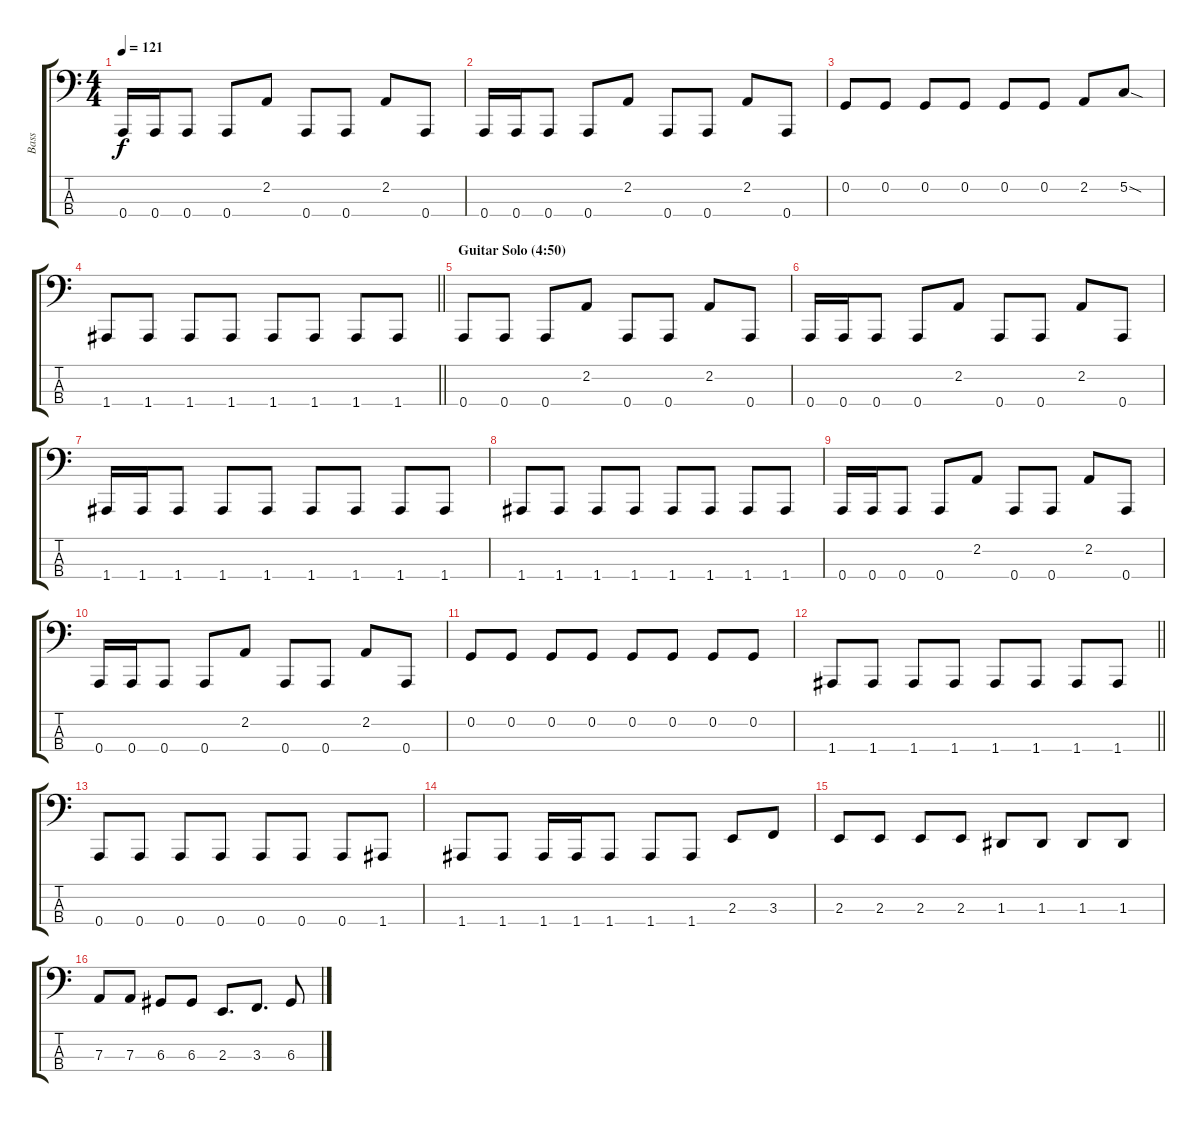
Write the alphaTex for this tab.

\track ("Bass" "Bass") {instrument slapbass1}
\staff {score tabs}
\tuning (C2 G1 D1 A0) {hide}
\ts (4 4)
\tempo 121
\clef f4
\ks c
0.4.16{dy f} 0.4.16 0.4.8 0.4.8 2.2.8 0.4.8 0.4.8 2.2.8 0.4.8 |
0.4.16 0.4.16 0.4.8 0.4.8 2.2.8 0.4.8 0.4.8 2.2.8 0.4.8 |
0.2.8 0.2.8 0.2.8 0.2.8 0.2.8 0.2.8 2.2.8 5.2{sod}.8 |
\barLineRight lightlight
1.4.8 1.4.8 1.4.8 1.4.8 1.4.8 1.4.8 1.4.8 1.4.8 |
\section ("" "Guitar Solo (4:50)")
0.4.8 0.4.8 0.4.8 2.2.8 0.4.8 0.4.8 2.2.8 0.4.8 |
0.4.16 0.4.16 0.4.8 0.4.8 2.2.8 0.4.8 0.4.8 2.2.8 0.4.8 |
1.4.16 1.4.16 1.4.8 1.4.8 1.4.8 1.4.8 1.4.8 1.4.8 1.4.8 |
1.4.8 1.4.8 1.4.8 1.4.8 1.4.8 1.4.8 1.4.8 1.4.8 |
0.4.16 0.4.16 0.4.8 0.4.8 2.2.8 0.4.8 0.4.8 2.2.8 0.4.8 |
0.4.16 0.4.16 0.4.8 0.4.8 2.2.8 0.4.8 0.4.8 2.2.8 0.4.8 |
0.2.8 0.2.8 0.2.8 0.2.8 0.2.8 0.2.8 0.2.8 0.2.8 |
\barLineRight lightlight
1.4.8 1.4.8 1.4.8 1.4.8 1.4.8 1.4.8 1.4.8 1.4.8 |
0.4.8 0.4.8 0.4.8 0.4.8 0.4.8 0.4.8 0.4.8 1.4.8 |
1.4.8 1.4.8 1.4.16 1.4.16 1.4.8 1.4.8 1.4.8 2.3.8 3.3.8 |
2.3.8 2.3.8 2.3.8 2.3.8 1.3.8 1.3.8 1.3.8 1.3.8 |
7.3.8 7.3.8 6.3.8 6.3.8 2.3.8{d} 3.3.8{d} 6.3.8
